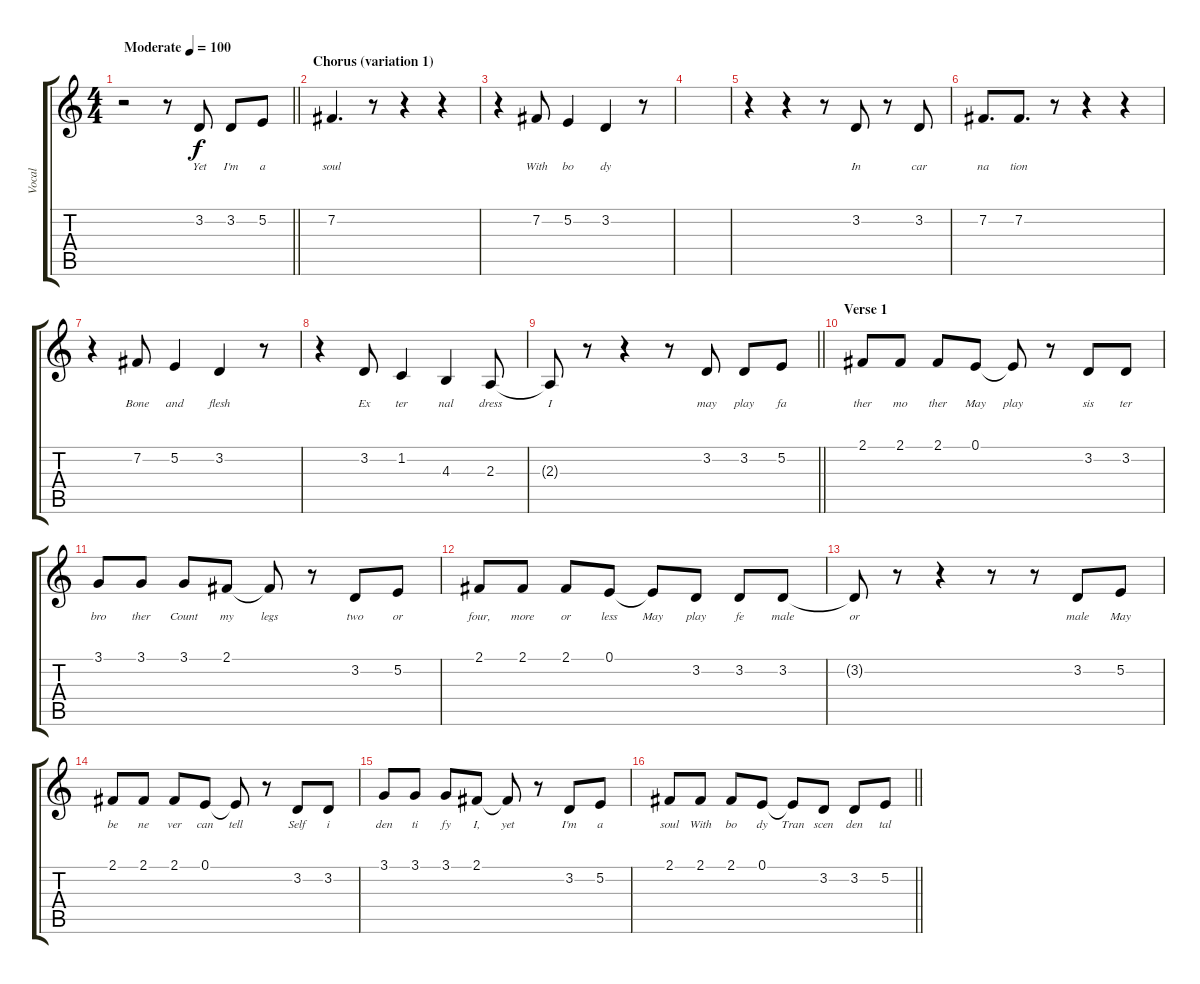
\track ("Vocal" "Vocal") {instrument acousticgrandpiano}
\staff {score tabs}
\tuning (E4 B3 G3 D3 A2 E2) {hide}
\ts (4 4)
\tempo (100 "Moderate")
\clef g2
\barLineRight lightlight
\ks c
r.2{dy f instrument acousticgrandpiano} r.8 3.2.8{lyrics (0 "Yet") lyrics (1 "") lyrics (2 "") lyrics (3 "") lyrics (4 "")} 3.2.8{lyrics (0 "I'm") lyrics (1 "") lyrics (2 "") lyrics (3 "") lyrics (4 "")} 5.2.8{lyrics (0 "a") lyrics (1 "") lyrics (2 "") lyrics (3 "") lyrics (4 "")} |
\section ("" "Chorus (variation 1)")
7.2.4{d lyrics (0 "soul") lyrics (1 "") lyrics (2 "") lyrics (3 "") lyrics (4 "")} r.8 r.4 r.4 |
r.4 7.2.8{lyrics (0 "With") lyrics (1 "") lyrics (2 "") lyrics (3 "") lyrics (4 "")} 5.2.4{lyrics (0 "bo") lyrics (1 "") lyrics (2 "") lyrics (3 "") lyrics (4 "")} 3.2.4{lyrics (0 "dy") lyrics (1 "") lyrics (2 "") lyrics (3 "") lyrics (4 "")} r.8 |
|
r.4 r.4 r.8 3.2.8{lyrics (0 "In") lyrics (1 "") lyrics (2 "") lyrics (3 "") lyrics (4 "")} r.8 3.2.8{lyrics (0 "car") lyrics (1 "") lyrics (2 "") lyrics (3 "") lyrics (4 "")} |
7.2.8{d lyrics (0 "na") lyrics (1 "") lyrics (2 "") lyrics (3 "") lyrics (4 "")} 7.2.8{d lyrics (0 "tion") lyrics (1 "") lyrics (2 "") lyrics (3 "") lyrics (4 "")} r.8 r.4 r.4 |
r.4 7.2.8{lyrics (0 "Bone") lyrics (1 "") lyrics (2 "") lyrics (3 "") lyrics (4 "")} 5.2.4{lyrics (0 "and") lyrics (1 "") lyrics (2 "") lyrics (3 "") lyrics (4 "")} 3.2.4{lyrics (0 "flesh") lyrics (1 "") lyrics (2 "") lyrics (3 "") lyrics (4 "")} r.8 |
r.4 3.2.8{lyrics (0 "Ex") lyrics (1 "") lyrics (2 "") lyrics (3 "") lyrics (4 "")} 1.2.4{lyrics (0 "ter") lyrics (1 "") lyrics (2 "") lyrics (3 "") lyrics (4 "")} 4.3.4{lyrics (0 "nal") lyrics (1 "") lyrics (2 "") lyrics (3 "") lyrics (4 "")} 2.3.8{lyrics (0 "dress") lyrics (1 "") lyrics (2 "") lyrics (3 "") lyrics (4 "")} |
\barLineRight lightlight
2.3{t}.8{lyrics (0 "I") lyrics (1 "") lyrics (2 "") lyrics (3 "") lyrics (4 "")} r.8 r.4 r.8 3.2.8{lyrics (0 "may") lyrics (1 "") lyrics (2 "") lyrics (3 "") lyrics (4 "")} 3.2.8{lyrics (0 "play") lyrics (1 "") lyrics (2 "") lyrics (3 "") lyrics (4 "")} 5.2.8{lyrics (0 "fa") lyrics (1 "") lyrics (2 "") lyrics (3 "") lyrics (4 "")} |
\section ("" "Verse 1")
2.1.8{lyrics (0 "ther") lyrics (1 "") lyrics (2 "") lyrics (3 "") lyrics (4 "")} 2.1.8{lyrics (0 "mo") lyrics (1 "") lyrics (2 "") lyrics (3 "") lyrics (4 "")} 2.1.8{lyrics (0 "ther") lyrics (1 "") lyrics (2 "") lyrics (3 "") lyrics (4 "")} 0.1.8{lyrics (0 "May") lyrics (1 "") lyrics (2 "") lyrics (3 "") lyrics (4 "")} 0.1{t}.8{lyrics (0 "play") lyrics (1 "") lyrics (2 "") lyrics (3 "") lyrics (4 "")} r.8 3.2.8{lyrics (0 "sis") lyrics (1 "") lyrics (2 "") lyrics (3 "") lyrics (4 "")} 3.2.8{lyrics (0 "ter") lyrics (1 "") lyrics (2 "") lyrics (3 "") lyrics (4 "")} |
3.1.8{lyrics (0 "bro") lyrics (1 "") lyrics (2 "") lyrics (3 "") lyrics (4 "")} 3.1.8{lyrics (0 "ther") lyrics (1 "") lyrics (2 "") lyrics (3 "") lyrics (4 "")} 3.1.8{lyrics (0 "Count") lyrics (1 "") lyrics (2 "") lyrics (3 "") lyrics (4 "")} 2.1.8{lyrics (0 "my") lyrics (1 "") lyrics (2 "") lyrics (3 "") lyrics (4 "")} 2.1{t}.8{lyrics (0 "legs") lyrics (1 "") lyrics (2 "") lyrics (3 "") lyrics (4 "")} r.8 3.2.8{lyrics (0 "two") lyrics (1 "") lyrics (2 "") lyrics (3 "") lyrics (4 "")} 5.2.8{lyrics (0 "or") lyrics (1 "") lyrics (2 "") lyrics (3 "") lyrics (4 "")} |
2.1.8{lyrics (0 "four,") lyrics (1 "") lyrics (2 "") lyrics (3 "") lyrics (4 "")} 2.1.8{lyrics (0 "more") lyrics (1 "") lyrics (2 "") lyrics (3 "") lyrics (4 "")} 2.1.8{lyrics (0 "or") lyrics (1 "") lyrics (2 "") lyrics (3 "") lyrics (4 "")} 0.1.8{lyrics (0 "less") lyrics (1 "") lyrics (2 "") lyrics (3 "") lyrics (4 "")} 0.1{t}.8{lyrics (0 "May") lyrics (1 "") lyrics (2 "") lyrics (3 "") lyrics (4 "")} 3.2.8{lyrics (0 "play") lyrics (1 "") lyrics (2 "") lyrics (3 "") lyrics (4 "")} 3.2.8{lyrics (0 "fe") lyrics (1 "") lyrics (2 "") lyrics (3 "") lyrics (4 "")} 3.2.8{lyrics (0 "male") lyrics (1 "") lyrics (2 "") lyrics (3 "") lyrics (4 "")} |
3.2{t}.8{lyrics (0 "or") lyrics (1 "") lyrics (2 "") lyrics (3 "") lyrics (4 "")} r.8 r.4 r.8 r.8 3.2.8{lyrics (0 "male") lyrics (1 "") lyrics (2 "") lyrics (3 "") lyrics (4 "")} 5.2.8{lyrics (0 "May") lyrics (1 "") lyrics (2 "") lyrics (3 "") lyrics (4 "")} |
2.1.8{lyrics (0 "be") lyrics (1 "") lyrics (2 "") lyrics (3 "") lyrics (4 "")} 2.1.8{lyrics (0 "ne") lyrics (1 "") lyrics (2 "") lyrics (3 "") lyrics (4 "")} 2.1.8{lyrics (0 "ver") lyrics (1 "") lyrics (2 "") lyrics (3 "") lyrics (4 "")} 0.1.8{lyrics (0 "can") lyrics (1 "") lyrics (2 "") lyrics (3 "") lyrics (4 "")} 0.1{t}.8{lyrics (0 "tell") lyrics (1 "") lyrics (2 "") lyrics (3 "") lyrics (4 "")} r.8 3.2.8{lyrics (0 "Self") lyrics (1 "") lyrics (2 "") lyrics (3 "") lyrics (4 "")} 3.2.8{lyrics (0 "i") lyrics (1 "") lyrics (2 "") lyrics (3 "") lyrics (4 "")} |
3.1.8{lyrics (0 "den") lyrics (1 "") lyrics (2 "") lyrics (3 "") lyrics (4 "")} 3.1.8{lyrics (0 "ti") lyrics (1 "") lyrics (2 "") lyrics (3 "") lyrics (4 "")} 3.1.8{lyrics (0 "fy") lyrics (1 "") lyrics (2 "") lyrics (3 "") lyrics (4 "")} 2.1.8{lyrics (0 "I,") lyrics (1 "") lyrics (2 "") lyrics (3 "") lyrics (4 "")} 2.1{t}.8{lyrics (0 "yet") lyrics (1 "") lyrics (2 "") lyrics (3 "") lyrics (4 "")} r.8 3.2.8{lyrics (0 "I'm") lyrics (1 "") lyrics (2 "") lyrics (3 "") lyrics (4 "")} 5.2.8{lyrics (0 "a") lyrics (1 "") lyrics (2 "") lyrics (3 "") lyrics (4 "")} |
\barLineRight lightlight
2.1.8{lyrics (0 "soul") lyrics (1 "") lyrics (2 "") lyrics (3 "") lyrics (4 "")} 2.1.8{lyrics (0 "With") lyrics (1 "") lyrics (2 "") lyrics (3 "") lyrics (4 "")} 2.1.8{lyrics (0 "bo") lyrics (1 "") lyrics (2 "") lyrics (3 "") lyrics (4 "")} 0.1.8{lyrics (0 "dy") lyrics (1 "") lyrics (2 "") lyrics (3 "") lyrics (4 "")} 0.1{t}.8{lyrics (0 "Tran") lyrics (1 "") lyrics (2 "") lyrics (3 "") lyrics (4 "")} 3.2.8{lyrics (0 "scen") lyrics (1 "") lyrics (2 "") lyrics (3 "") lyrics (4 "")} 3.2.8{lyrics (0 "den") lyrics (1 "") lyrics (2 "") lyrics (3 "") lyrics (4 "")} 5.2.8{lyrics (0 "tal") lyrics (1 "") lyrics (2 "") lyrics (3 "") lyrics (4 "")}
